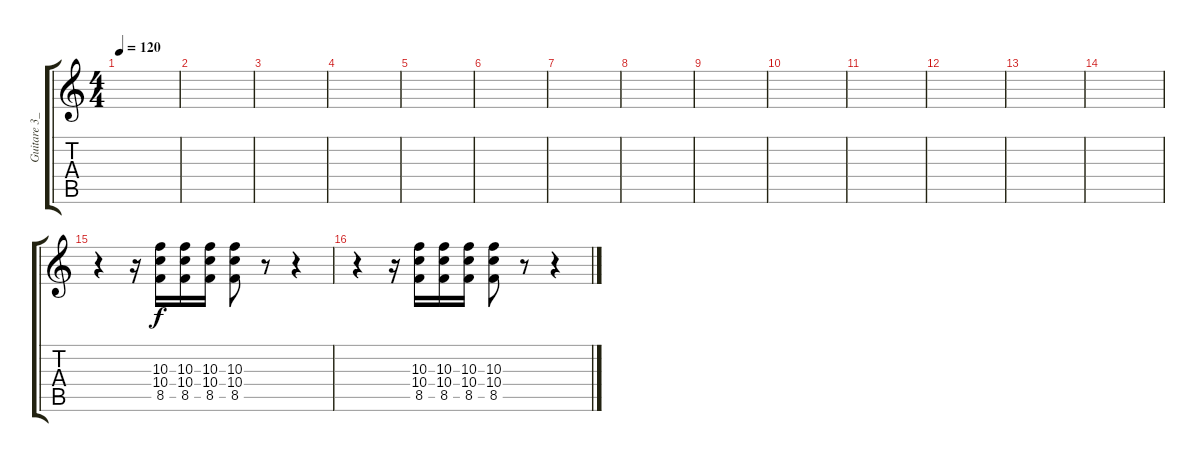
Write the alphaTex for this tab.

\track ("Guitare 3_3" "Guitare 3_") {instrument overdrivenguitar}
\staff {score tabs}
\tuning (E4 B3 G3 D3 A2 E2) {hide}
\ts (4 4)
\tempo 120
\clef g2
\ks c
|
|
|
|
|
|
|
|
|
|
|
|
|
|
r.4 r.16 (10.3 10.4 8.5).16 (10.3 10.4 8.5).16 (10.3 10.4 8.5).16 (10.3 10.4 8.5).8 r.8 r.4 |
r.4 r.16 (10.3 10.4 8.5).16 (10.3 10.4 8.5).16 (10.3 10.4 8.5).16 (10.3 10.4 8.5).8 r.8 r.4
